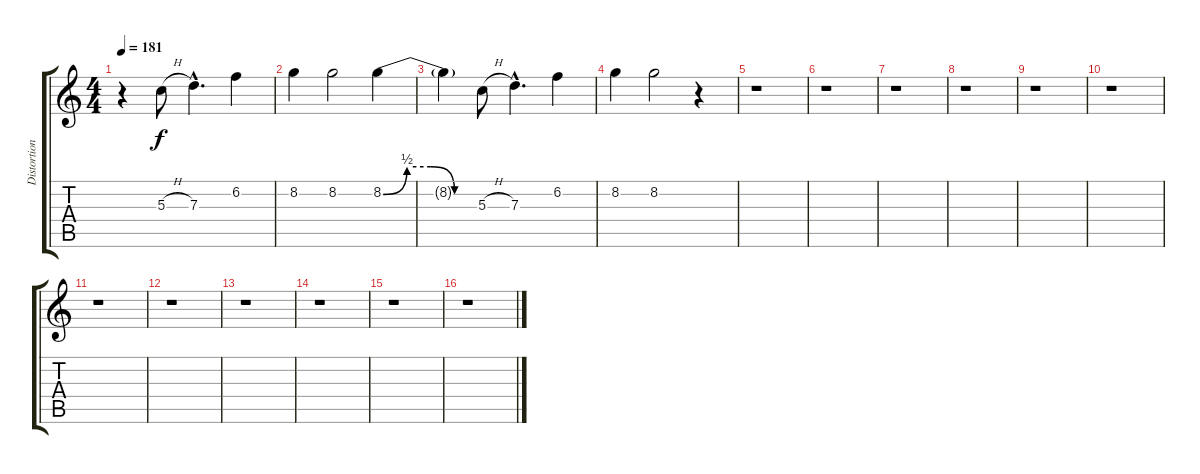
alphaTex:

\track ("Distortion Guitar" "Distortion") {instrument overdrivenguitar}
\staff {score tabs}
\tuning (E4 B3 G3 D3 A2 E2) {hide}
\ts (4 4)
\tempo 181
\clef g2
\ks c
r.4{dy f} 5.3{h}.8 7.3{hac}.4{d} 6.2.4 |
8.2.4 8.2.2 8.2{be (custom 0 0 15 2 30 2 45 0 60 0)}.4 |
8.2{t}.4 5.3{h}.8 7.3{hac}.4{d} 6.2.4 |
8.2.4 8.2.2 r.4 |
r.1 |
r.1 |
r.1 |
r.1 |
r.1 |
r.1 |
r.1 |
r.1 |
r.1 |
r.1 |
r.1 |
r.1
